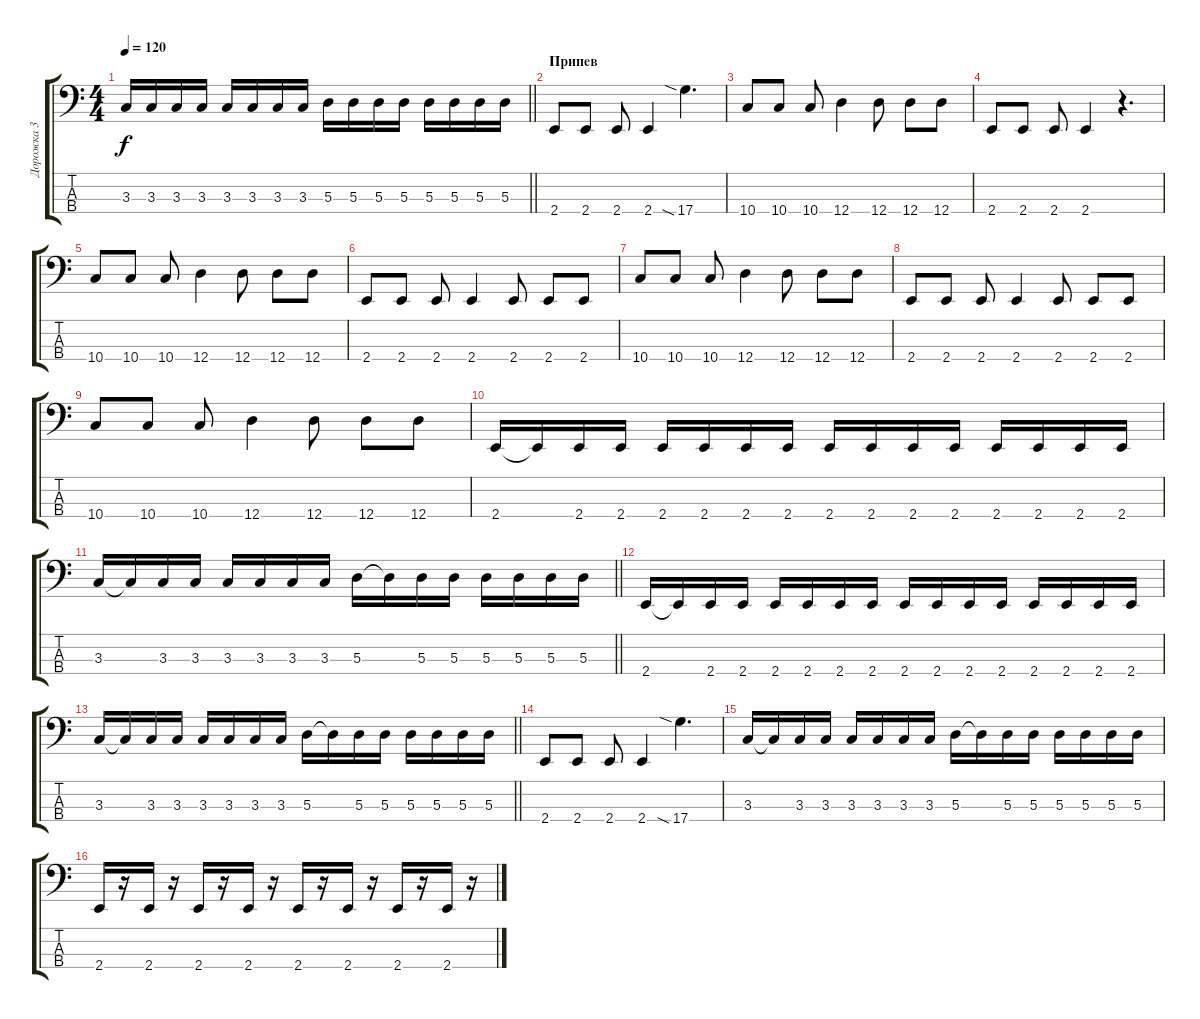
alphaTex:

\track ("Дорожка 3" "Дорожка 3") {instrument electricbassfinger}
\staff {score tabs}
\tuning (G2 D2 A1 D1) {hide}
\ts (4 4)
\tempo 120
\clef f4
\barLineRight lightlight
\ks c
3.3.16{dy f} 3.3.16 3.3.16 3.3.16 3.3.16 3.3.16 3.3.16 3.3.16 5.3.16 5.3.16 5.3.16 5.3.16 5.3.16 5.3.16 5.3.16 5.3.16 |
\section ("" "Припев")
2.4.8 2.4.8 2.4.8 2.4.4 17.4{sia}.4{d} |
10.4.8 10.4.8 10.4.8 12.4.4 12.4.8 12.4.8 12.4.8 |
2.4.8 2.4.8 2.4.8 2.4.4 r.4{d} |
10.4.8 10.4.8 10.4.8 12.4.4 12.4.8 12.4.8 12.4.8 |
2.4.8 2.4.8 2.4.8 2.4.4 2.4.8 2.4.8 2.4.8 |
10.4.8 10.4.8 10.4.8 12.4.4 12.4.8 12.4.8 12.4.8 |
2.4.8 2.4.8 2.4.8 2.4.4 2.4.8 2.4.8 2.4.8 |
10.4.8 10.4.8 10.4.8 12.4.4 12.4.8 12.4.8 12.4.8 |
2.4.16 2.4{t}.16 2.4.16 2.4.16 2.4.16 2.4.16 2.4.16 2.4.16 2.4.16 2.4.16 2.4.16 2.4.16 2.4.16 2.4.16 2.4.16 2.4.16 |
\barLineRight lightlight
3.3.16 3.3{t}.16 3.3.16 3.3.16 3.3.16 3.3.16 3.3.16 3.3.16 5.3.16 5.3{t}.16 5.3.16 5.3.16 5.3.16 5.3.16 5.3.16 5.3.16 |
2.4.16 2.4{t}.16 2.4.16 2.4.16 2.4.16 2.4.16 2.4.16 2.4.16 2.4.16 2.4.16 2.4.16 2.4.16 2.4.16 2.4.16 2.4.16 2.4.16 |
\barLineRight lightlight
3.3.16 3.3{t}.16 3.3.16 3.3.16 3.3.16 3.3.16 3.3.16 3.3.16 5.3.16 5.3{t}.16 5.3.16 5.3.16 5.3.16 5.3.16 5.3.16 5.3.16 |
2.4.8 2.4.8 2.4.8 2.4.4 17.4{sia}.4{d} |
3.3.16 3.3{t}.16 3.3.16 3.3.16 3.3.16 3.3.16 3.3.16 3.3.16 5.3.16 5.3{t}.16 5.3.16 5.3.16 5.3.16 5.3.16 5.3.16 5.3.16 |
2.4.16 r.16 2.4.16 r.16 2.4.16 r.16 2.4.16 r.16 2.4.16 r.16 2.4.16 r.16 2.4.16 r.16 2.4.16 r.16
